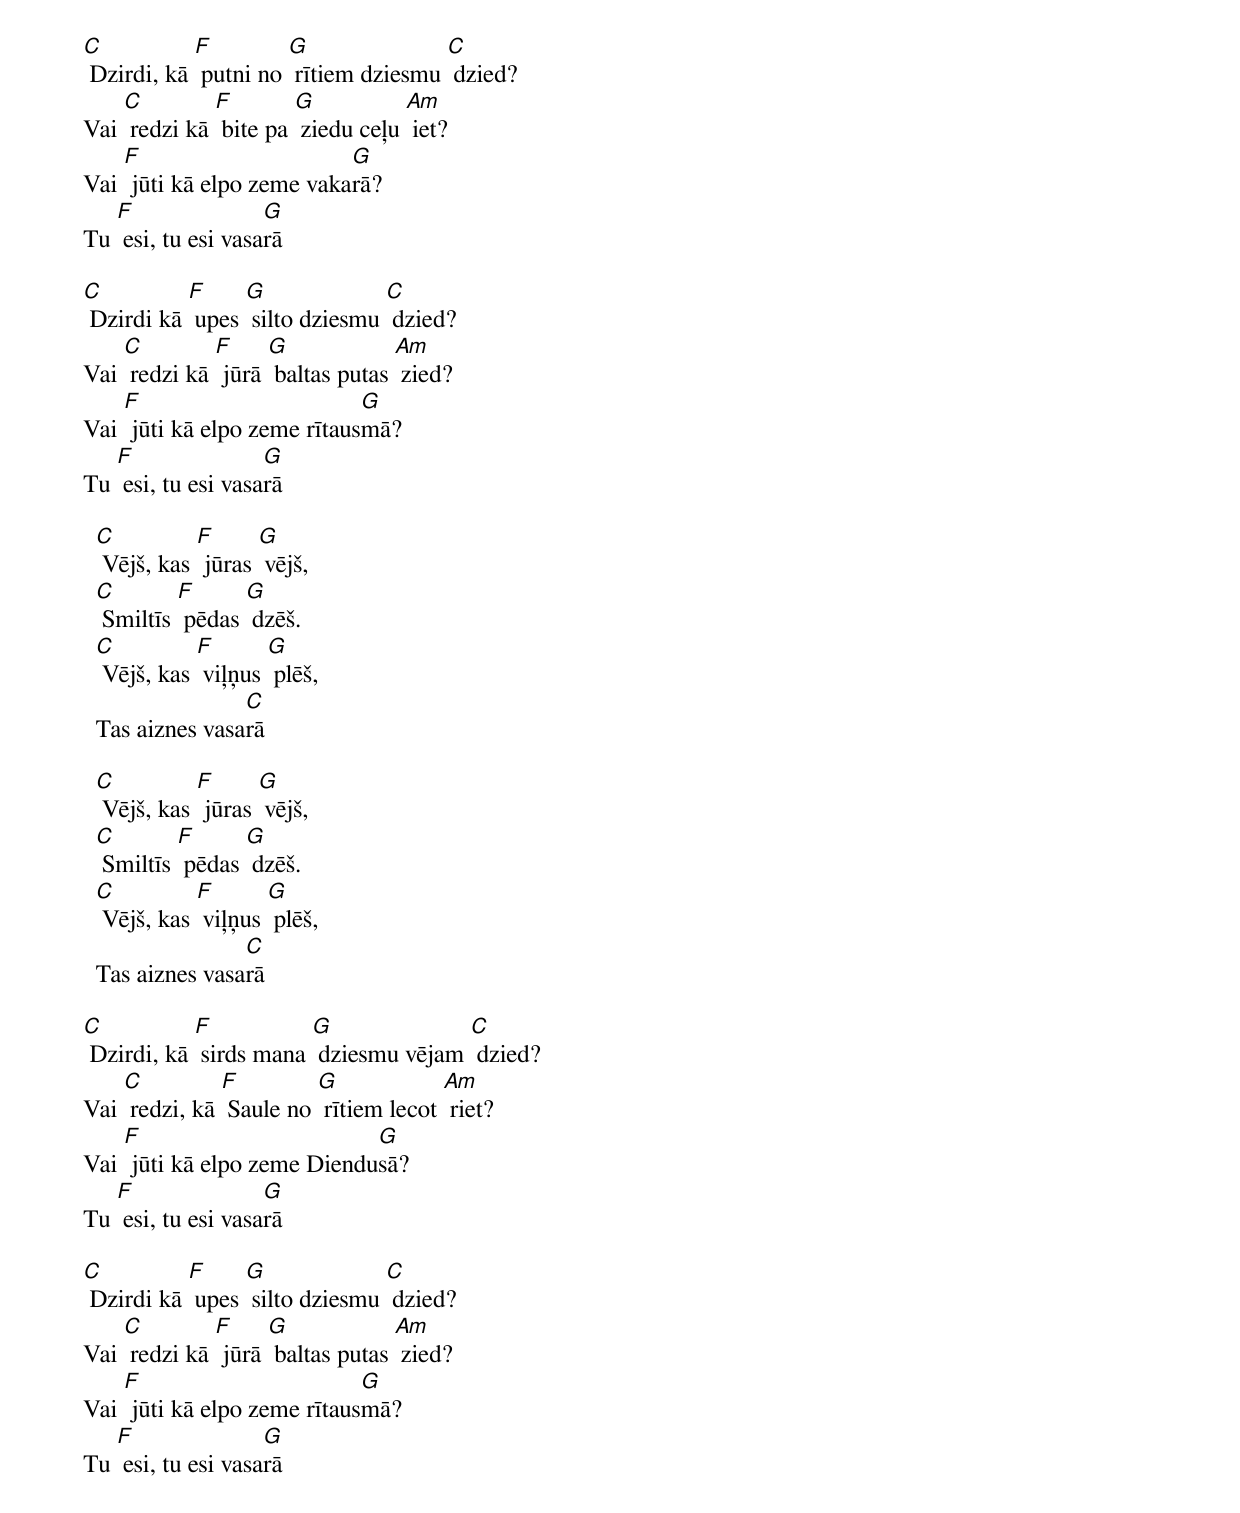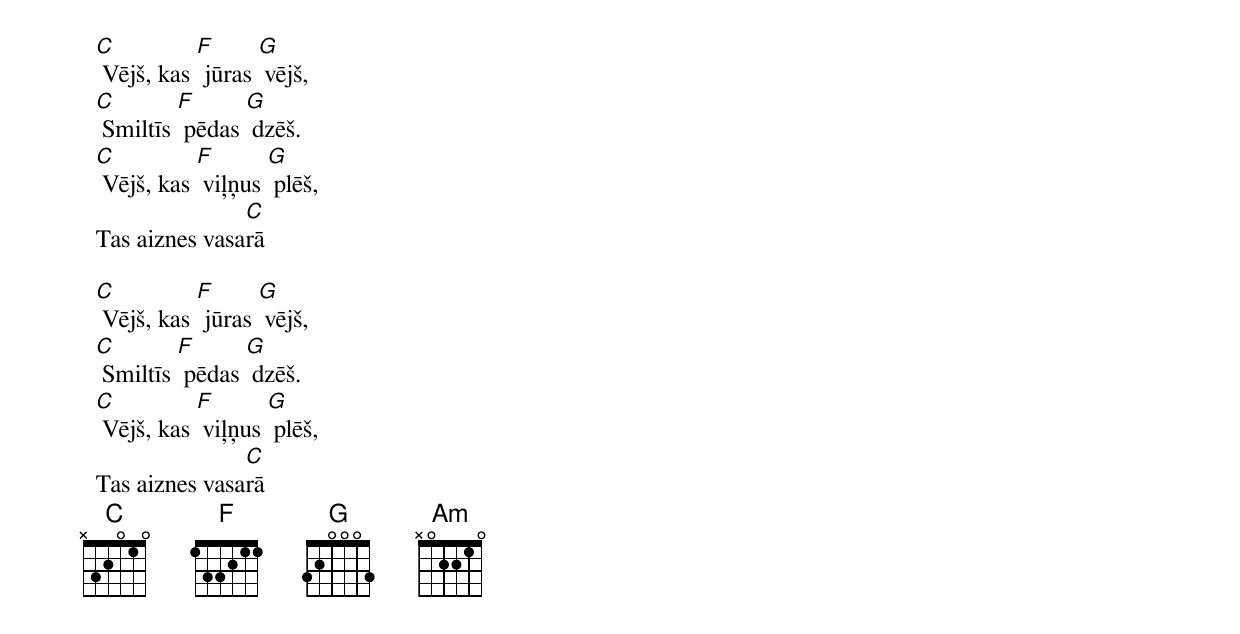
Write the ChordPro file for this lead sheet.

[C] Dzirdi, kā [F] putni no [G] rītiem dziesmu [C] dzied?
Vai [C] redzi kā [F] bite pa [G] ziedu ceļu [Am] iet?
Vai [F] jūti kā elpo zeme vaka[G]rā?
Tu [F] esi, tu esi vasa[G]rā

[C] Dzirdi kā [F] upes [G] silto dziesmu [C] dzied?
Vai [C] redzi kā [F] jūrā [G] baltas putas [Am] zied?
Vai [F] jūti kā elpo zeme rītaus[G]mā?
Tu [F] esi, tu esi vasa[G]rā

  [C] Vējš, kas [F] jūras [G] vējš,
  [C] Smiltīs [F] pēdas [G] dzēš.
  [C] Vējš, kas [F] viļņus [G] plēš,
  Tas aiznes vasa[C]rā

  [C] Vējš, kas [F] jūras [G] vējš,
  [C] Smiltīs [F] pēdas [G] dzēš.
  [C] Vējš, kas [F] viļņus [G] plēš,
  Tas aiznes vasa[C]rā

[C] Dzirdi, kā [F] sirds mana [G] dziesmu vējam [C] dzied?
Vai [C] redzi, kā [F] Saule no [G] rītiem lecot [Am] riet?
Vai [F] jūti kā elpo zeme Diendu[G]sā?
Tu [F] esi, tu esi vasa[G]rā

[C] Dzirdi kā [F] upes [G] silto dziesmu [C] dzied?
Vai [C] redzi kā [F] jūrā [G] baltas putas [Am] zied?
Vai [F] jūti kā elpo zeme rītaus[G]mā?
Tu [F] esi, tu esi vasa[G]rā

  [C] Vējš, kas [F] jūras [G] vējš,
  [C] Smiltīs [F] pēdas [G] dzēš.
  [C] Vējš, kas [F] viļņus [G] plēš,
  Tas aiznes vasa[C]rā

  [C] Vējš, kas [F] jūras [G] vējš,
  [C] Smiltīs [F] pēdas [G] dzēš.
  [C] Vējš, kas [F] viļņus [G] plēš,
  Tas aiznes vasa[C]rā
